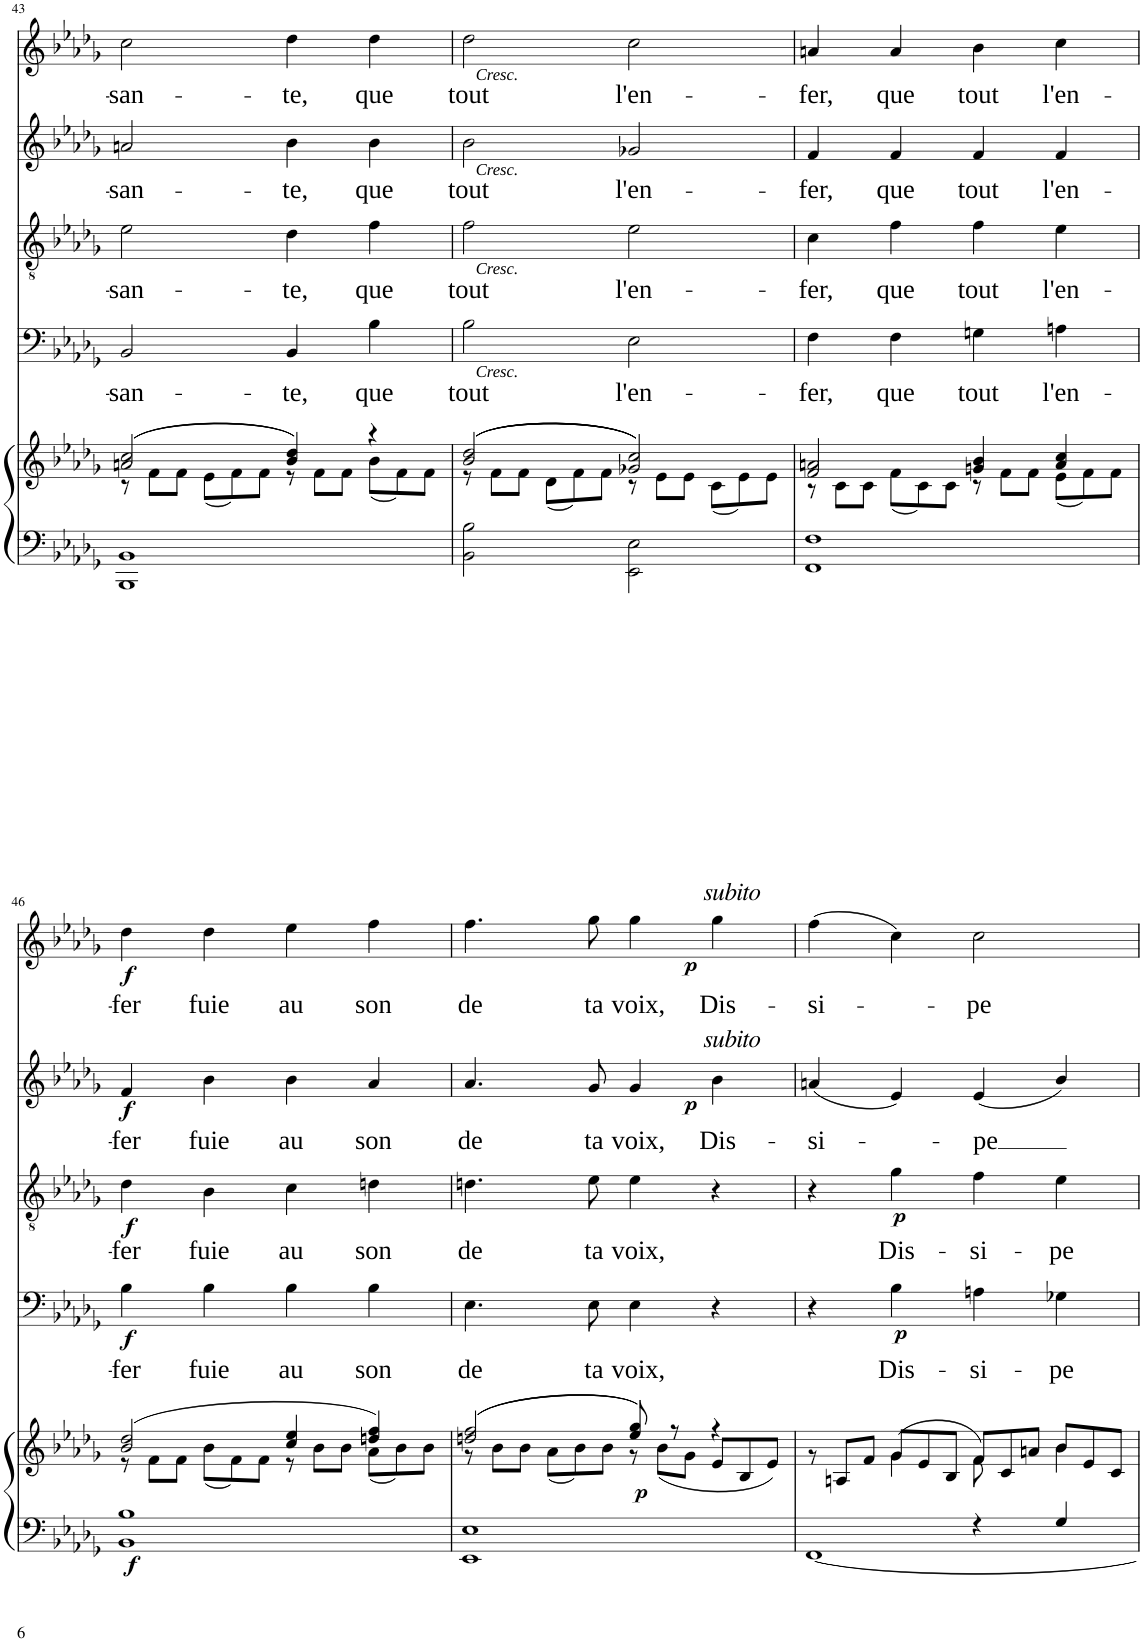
**kern	**kern	**dynam	**kern	**text	**dynam	**kern	**text	**dynam	**kern	**text	**dynam	**kern	**text	**dynam
*part5	*part5	*part5	*part4	*part4	*part4	*part3	*part3	*part3	*part2	*part2	*part2	*part1	*part1	*part1
*staff6	*staff5	*staff5/6	*staff4	*staff4	*staff4	*staff3	*staff3	*staff3	*staff2	*staff2	*staff2	*staff1	*staff1	*staff1
*I"ORGUE ou PIANO	*	*	*I"BASSES	*	*	*I"TÉNORS	*	*	*I"CONTRALTOS	*	*	*I"SOPRANOS	*	*
*I'Pno	*	*	*	*	*	*	*	*	*	*	*	*	*	*
!!LO:PB:g=z
*clefF4	*clefG2	*	*clefF4	*	*	*clefGv2	*	*	*clefG2	*	*	*clefG2	*	*
*k[b-e-a-d-g-]	*k[b-e-a-d-g-]	*	*k[b-e-a-d-g-]	*	*	*k[b-e-a-d-g-]	*	*	*k[b-e-a-d-g-]	*	*	*k[b-e-a-d-g-]	*	*
*M4/4	*M4/4	*	*M4/4	*	*	*M4/4	*	*	*M4/4	*	*	*M4/4	*	*
*met(c)	*met(c)	*	*met(c)	*	*	*met(c)	*	*	*met(c)	*	*	*met(c)	*	*
=43	=43	=43	=43	=43	=43	=43	=43	=43	=43	=43	=43	=43	=43	=43
*^	*^	*	*	*	*	*	*	*	*	*	*	*	*	*
*	*	*	*Xtuplet	*	*	*	*	*	*	*	*	*	*	*	*	*
!	!	!	!	!	!	!LO:LY:b	!	!	!LO:LY:b	!	!	!LO:LY:b	!	!	!LO:LY:b	!
1BBB- 1BB-	1ryy	((2an/ 2cc/	12r	.	2BB-/	-san-	.	2e-\	-san-	.	2an/	-san-	.	2cc\	-san-	.
.	.	.	12f\L	.	.	.	.	.	.	.	.	.	.	.	.	.
.	.	.	12f\J	.	.	.	.	.	.	.	.	.	.	.	.	.
.	.	.	(12e-\L	.	.	.	.	.	.	.	.	.	.	.	.	.
.	.	.	12f\)	.	.	.	.	.	.	.	.	.	.	.	.	.
.	.	.	12f\J	.	.	.	.	.	.	.	.	.	.	.	.	.
!	!	!	!	!	!	!LO:LY:b	!	!	!LO:LY:b	!	!	!LO:LY:b	!	!	!LO:LY:b	!
.	.	4b-/ 4dd-/))	12r	.	4BB-/	-te,	.	4d-\	-te,	.	4b-\	-te,	.	4dd-\	-te,	.
.	.	.	12f\L	.	.	.	.	.	.	.	.	.	.	.	.	.
.	.	.	12f\J	.	.	.	.	.	.	.	.	.	.	.	.	.
!	!	!	!	!	!	!LO:LY:b	!	!	!LO:LY:b	!	!	!LO:LY:b	!	!	!LO:LY:b	!
.	.	4r	(12b-\L	.	4B-\	que	.	4f\	que	.	4b-\	que	.	4dd-\	que	.
.	.	.	12f\)	.	.	.	.	.	.	.	.	.	.	.	.	.
.	.	.	12f\J	.	.	.	.	.	.	.	.	.	.	.	.	.
=44	=44	=44	=44	=44	=44	=44	=44	=44	=44	=44	=44	=44	=44	=44	=44	=44
!	!	!	!	!	!	!LO:LY:b	!LO:DY:b	!	!LO:LY:b	!LO:DY:b	!	!LO:LY:b	!LO:DY:b	!	!LO:LY:b	!LO:DY:b
2BB-\ 2B-\	1ryy	(((2b-/ 2dd-/	12r	.	2B-\	tout	other-dynamics	2f\	tout	other-dynamics	2b-\	tout	other-dynamics	2dd-\	tout	other-dynamics
.	.	.	12f\L	.	.	.	.	.	.	.	.	.	.	.	.	.
.	.	.	12f\J	.	.	.	.	.	.	.	.	.	.	.	.	.
.	.	.	(12d-\L	.	.	.	.	.	.	.	.	.	.	.	.	.
.	.	.	12f\)	.	.	.	.	.	.	.	.	.	.	.	.	.
.	.	.	12f\J	.	.	.	.	.	.	.	.	.	.	.	.	.
!	!	!	!	!	!	!LO:LY:b	!	!	!LO:LY:b	!	!	!LO:LY:b	!	!	!LO:LY:b	!
2EE-\ 2E-\	.	2g-X/ 2cc/)))	12r	.	2E-\	l'en-	.	2e-\	l'en-	.	2g-X/	l'en-	.	2cc\	l'en-	.
.	.	.	12e-\L	.	.	.	.	.	.	.	.	.	.	.	.	.
.	.	.	12e-\J	.	.	.	.	.	.	.	.	.	.	.	.	.
.	.	.	(12c\L	.	.	.	.	.	.	.	.	.	.	.	.	.
.	.	.	12e-\)	.	.	.	.	.	.	.	.	.	.	.	.	.
.	.	.	12e-\J	.	.	.	.	.	.	.	.	.	.	.	.	.
=45	=45	=45	=45	=45	=45	=45	=45	=45	=45	=45	=45	=45	=45	=45	=45	=45
!	!	!	!	!	!	!LO:LY:b	!	!	!LO:LY:b	!	!	!LO:LY:b	!	!	!LO:LY:b	!
1FF 1F	1ryy	2f/ 2an/	12r	.	4F\	-fer,	.	4c\	-fer,	.	4f/	-fer,	.	4an/	-fer,	.
.	.	.	12c\L	.	.	.	.	.	.	.	.	.	.	.	.	.
.	.	.	12c\J	.	.	.	.	.	.	.	.	.	.	.	.	.
!	!	!	!	!	!	!LO:LY:b	!	!	!LO:LY:b	!	!	!LO:LY:b	!	!	!LO:LY:b	!
.	.	.	(12f\L	.	4F\	que	.	4f\	que	.	4f/	que	.	4a/	que	.
.	.	.	12c\)	.	.	.	.	.	.	.	.	.	.	.	.	.
.	.	.	12c\J	.	.	.	.	.	.	.	.	.	.	.	.	.
!	!	!	!	!	!	!LO:LY:b	!	!	!LO:LY:b	!	!	!LO:LY:b	!	!	!LO:LY:b	!
.	.	4gn/ 4b-/	12r	.	4Gn\	tout	.	4f\	tout	.	4f/	tout	.	4b-\	tout	.
.	.	.	12f\L	.	.	.	.	.	.	.	.	.	.	.	.	.
.	.	.	12f\J	.	.	.	.	.	.	.	.	.	.	.	.	.
!	!	!	!	!	!	!LO:LY:b	!	!	!LO:LY:b	!	!	!LO:LY:b	!	!	!LO:LY:b	!
.	.	4a/ 4cc/	(12e-\L	.	4An\	l'en-	.	4e-\	l'en-	.	4f/	l'en-	.	4cc\	l'en-	.
.	.	.	12f\)	.	.	.	.	.	.	.	.	.	.	.	.	.
.	.	.	12f\J	.	.	.	.	.	.	.	.	.	.	.	.	.
!!LO:LB:g=z
=46	=46	=46	=46	=46	=46	=46	=46	=46	=46	=46	=46	=46	=46	=46	=46	=46
!	!	!	!	!LO:DY:b=2	!	!LO:LY:b	!LO:DY:b	!	!LO:LY:b	!LO:DY:b	!	!LO:LY:b	!LO:DY:b	!	!LO:LY:b	!LO:DY:b
1BB- 1B-	1ryy	(2b-/ 2dd-/	12r	f	4B-\	-fer	f	4d-\	-fer	f	4f/	-fer	f	4dd-\	-fer	f
.	.	.	12f\L	.	.	.	.	.	.	.	.	.	.	.	.	.
.	.	.	12f\J	.	.	.	.	.	.	.	.	.	.	.	.	.
!	!	!	!	!	!	!LO:LY:b	!	!	!LO:LY:b	!	!	!LO:LY:b	!	!	!LO:LY:b	!
.	.	.	(12b-\L	.	4B-\	fuie	.	4B-\	fuie	.	4b-\	fuie	.	4dd-\	fuie	.
.	.	.	12f\)	.	.	.	.	.	.	.	.	.	.	.	.	.
.	.	.	12f\J	.	.	.	.	.	.	.	.	.	.	.	.	.
!	!	!	!	!	!	!LO:LY:b	!	!	!LO:LY:b	!	!	!LO:LY:b	!	!	!LO:LY:b	!
.	.	4cc/ 4ee-/	12r	.	4B-\	au	.	4c\	au	.	4b-\	au	.	4ee-\	au	.
.	.	.	12b-\L	.	.	.	.	.	.	.	.	.	.	.	.	.
.	.	.	12b-\J	.	.	.	.	.	.	.	.	.	.	.	.	.
!	!	!	!	!	!	!LO:LY:b	!	!	!LO:LY:b	!	!	!LO:LY:b	!	!	!LO:LY:b	!
.	.	4ddn/ 4ff/)	(12a-\L	.	4B-\	son	.	4dn\	son	.	4a-/	son	.	4ff\	son	.
.	.	.	12b-\)	.	.	.	.	.	.	.	.	.	.	.	.	.
.	.	.	12b-\J	.	.	.	.	.	.	.	.	.	.	.	.	.
=47	=47	=47	=47	=47	=47	=47	=47	=47	=47	=47	=47	=47	=47	=47	=47	=47
!	!	!	!	!	!	!LO:LY:b	!	!	!LO:LY:b	!	!	!LO:LY:b	!	!	!LO:LY:b	!
1EE- 1E-	1ryy	((2ddn/ 2ff/	12r	.	4.E-\	de	.	4.dn\	de	.	4.a-/	de	.	4.ff\	de	.
.	.	.	12b-\L	.	.	.	.	.	.	.	.	.	.	.	.	.
.	.	.	12b-\J	.	.	.	.	.	.	.	.	.	.	.	.	.
.	.	.	(12a-\L	.	.	.	.	.	.	.	.	.	.	.	.	.
.	.	.	12b-\)	.	.	.	.	.	.	.	.	.	.	.	.	.
!	!	!	!	!	!	!LO:LY:b	!	!	!LO:LY:b	!	!	!LO:LY:b	!	!	!LO:LY:b	!
.	.	.	.	.	8E-\	ta	.	8e-\	ta	.	8g-/	ta	.	8gg-\	ta	.
.	.	.	12b-\J	.	.	.	.	.	.	.	.	.	.	.	.	.
!	!	!	!	!LO:DY:b	!	!LO:LY:b	!	!	!LO:LY:b	!	!	!LO:LY:b	!	!	!LO:LY:b	!
.	.	8ee-/ 8gg-/))	12r	p	4E-\	voix,	.	4e-\	voix,	.	4g-/	voix,	.	4gg-\	voix,	.
.	.	.	(12b-\L	.	.	.	.	.	.	.	.	.	.	.	.	.
.	.	8r	.	.	.	.	.	.	.	.	.	.	.	.	.	.
.	.	.	12g-\J	.	.	.	.	.	.	.	.	.	.	.	.	.
!	!	!	!	!	!	!	!	!	!	!	!	!	!	!LO:TX:a:i:t=subito	!	!
!	!	!	!	!	!	!	!	!	!	!	!LO:TX:a:i:t=subito	!	!	!	!	!
!	!	!	!	!	!	!	!	!	!	!	!	!LO:LY:b	!LO:DY:b	!	!LO:LY:b	!LO:DY:b
.	.	4r	12e-/L	.	4r	.	.	4r	.	.	4b-\	Dis-	p	4gg-\	Dis-	p
.	.	.	12B-/	.	.	.	.	.	.	.	.	.	.	.	.	.
.	.	.	12e-/J)	.	.	.	.	.	.	.	.	.	.	.	.	.
=48	=48	=48	=48	=48	=48	=48	=48	=48	=48	=48	=48	=48	=48	=48	=48	=48
!	!	!	!	!	!	!	!	!	!	!	!	!LO:LY:b	!	!	!LO:LY:b	!
2ryy	[1FF	4ryy	12r	.	4r	.	.	4r	.	.	(4an/	-si-	.	(4ff\	-si-	.
.	.	.	12An/L	.	.	.	.	.	.	.	.	.	.	.	.	.
.	.	.	12f/J	.	.	.	.	.	.	.	.	.	.	.	.	.
!	!	!	!	!	!	!LO:LY:b	!LO:DY:b	!	!LO:LY:b	!LO:DY:b	!	!	!	!	!	!
.	.	(4g-\	12g-/L	.	4B-\	Dis-	p	4g-\	Dis-	p	4e-/)	.	.	4cc\)	.	.
.	.	.	12e-/	.	.	.	.	.	.	.	.	.	.	.	.	.
.	.	.	12B-/J	.	.	.	.	.	.	.	.	.	.	.	.	.
!	!	!	!	!	!	!LO:LY:b	!	!	!LO:LY:b	!	!	!LO:LY:b	!	!	!LO:LY:b	!
4r	.	8f\)	12f/L	.	4An\	-si-	.	4f\	-si-	.	(4e-/	-pe	.	2cc\	-pe	.
.	.	.	12c/	.	.	.	.	.	.	.	.	.	.	.	.	.
.	.	8ryy	.	.	.	.	.	.	.	.	.	.	.	.	.	.
.	.	.	12an/J	.	.	.	.	.	.	.	.	.	.	.	.	.
!	!	!	!	!	!	!LO:LY:b	!	!	!LO:LY:b	!	!	!	!	!	!	!
4G-/	.	4b-\	12b-/L	.	4G-X\	-pe	.	4e-\	-pe	.	4b-/)	.	.	.	.	.
.	.	.	12e-/	.	.	.	.	.	.	.	.	.	.	.	.	.
.	.	.	12c/J	.	.	.	.	.	.	.	.	.	.	.	.	.
*v	*v	*	*	*	*	*	*	*	*	*	*	*	*	*	*	*
*	*v	*v	*	*	*	*	*	*	*	*	*	*	*	*	*
=	=	=	=	=	=	=	=	=	=	=	=	=	=	=
*-	*-	*-	*-	*-	*-	*-	*-	*-	*-	*-	*-	*-	*-	*-
